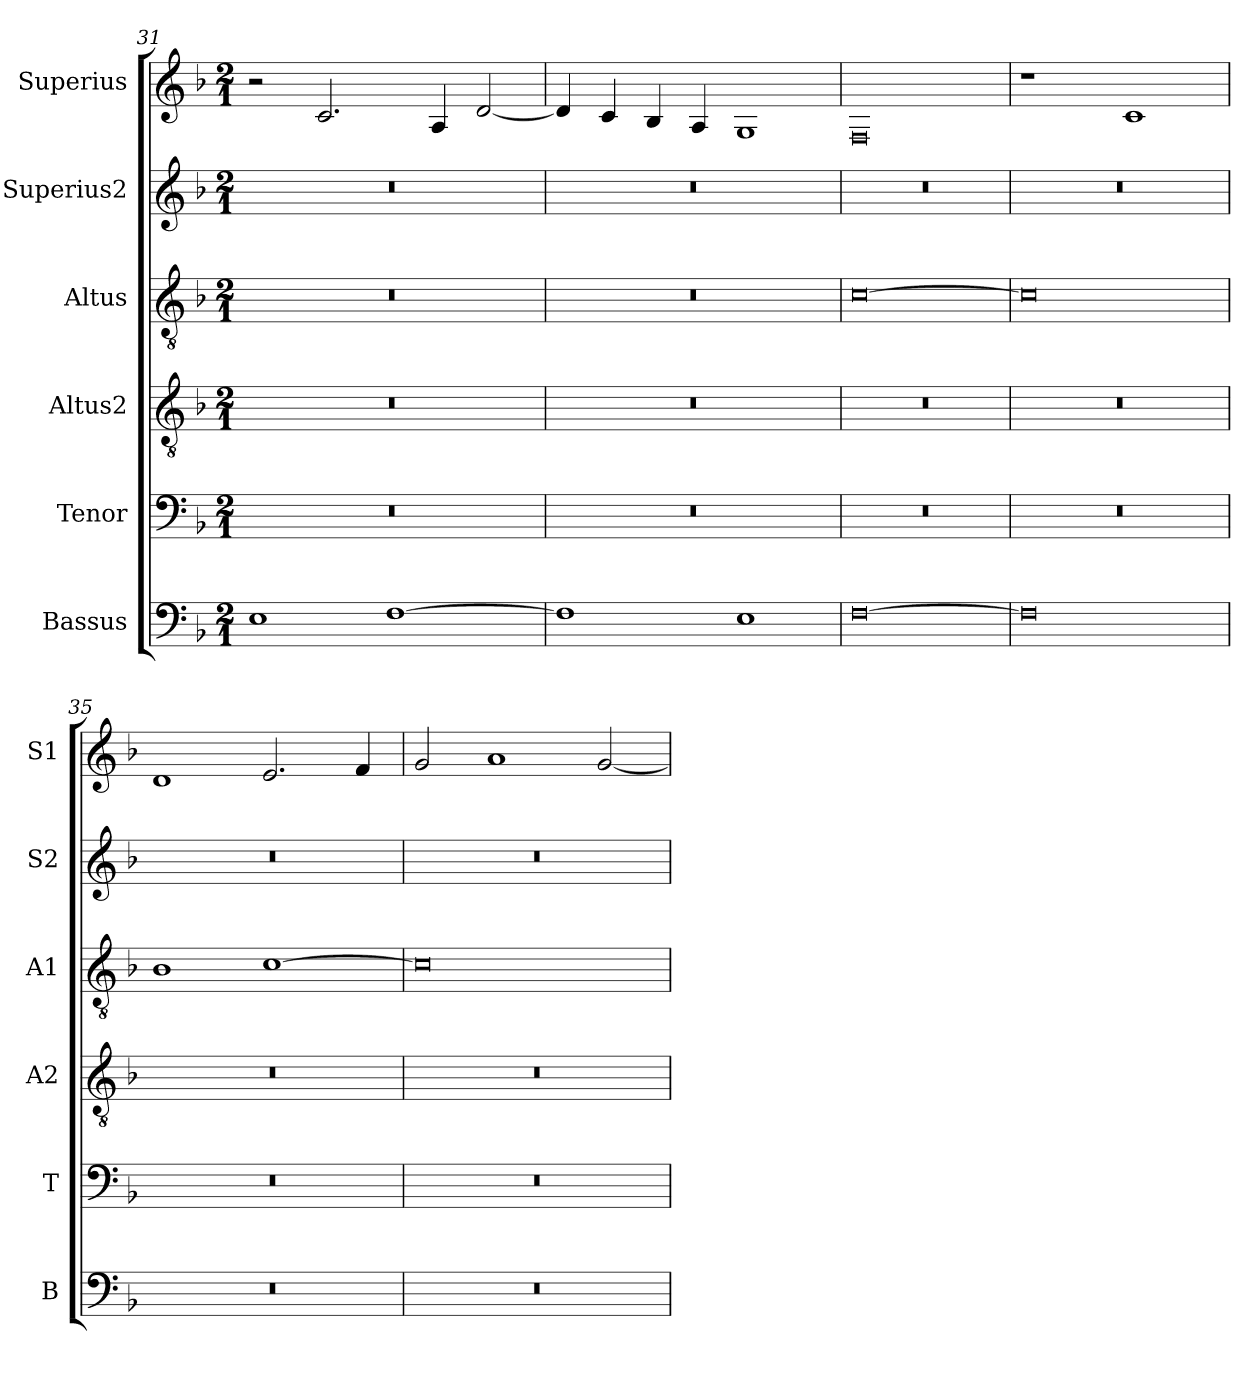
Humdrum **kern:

**kern	**kern	**kern	**kern	**kern	**kern
*part6	*part5	*part4	*part3	*part2	*part1
*staff6	*staff5	*staff4	*staff3	*staff2	*staff1
*I"Bassus	*I"Tenor	*I"Altus2	*I"Altus	*I"Superius2	*I"Superius
*I'B	*I'T	*I'A2	*I'A1	*I'S2	*I'S1
*clefF4	*clefF4	*clefGv2	*clefGv2	*clefG2	*clefG2
*k[b-]	*k[b-]	*k[b-]	*k[b-]	*k[b-]	*k[b-]
*M2/1	*M2/1	*M2/1	*M2/1	*M2/1	*M2/1
=31	=31	=31	=31	=31	=31
1E	0r	0r	0r	0r	2r
.	.	.	.	.	2.c/
[1F	.	.	.	.	.
.	.	.	.	.	4A/
.	.	.	.	.	[2d/
=32	=32	=32	=32	=32	=32
1F]	0r	0r	0r	0r	4d/]
.	.	.	.	.	4c/
.	.	.	.	.	4B-/
.	.	.	.	.	4A/
1E	.	.	.	.	1G
=33	=33	=33	=33	=33	=33
[0F	0r	0r	[0c	0r	0F
=34	=34	=34	=34	=34	=34
0F]	0r	0r	0c]	0r	1r
.	.	.	.	.	1c
=35	=35	=35	=35	=35	=35
0r	0r	0r	1B-	0r	1d
.	.	.	[1c	.	2.e/
.	.	.	.	.	4f/
=36	=36	=36	=36	=36	=36
0r	0r	0r	0c]	0r	2g/
.	.	.	.	.	1a
.	.	.	.	.	[2g/
=	=	=	=	=	=
*-	*-	*-	*-	*-	*-
